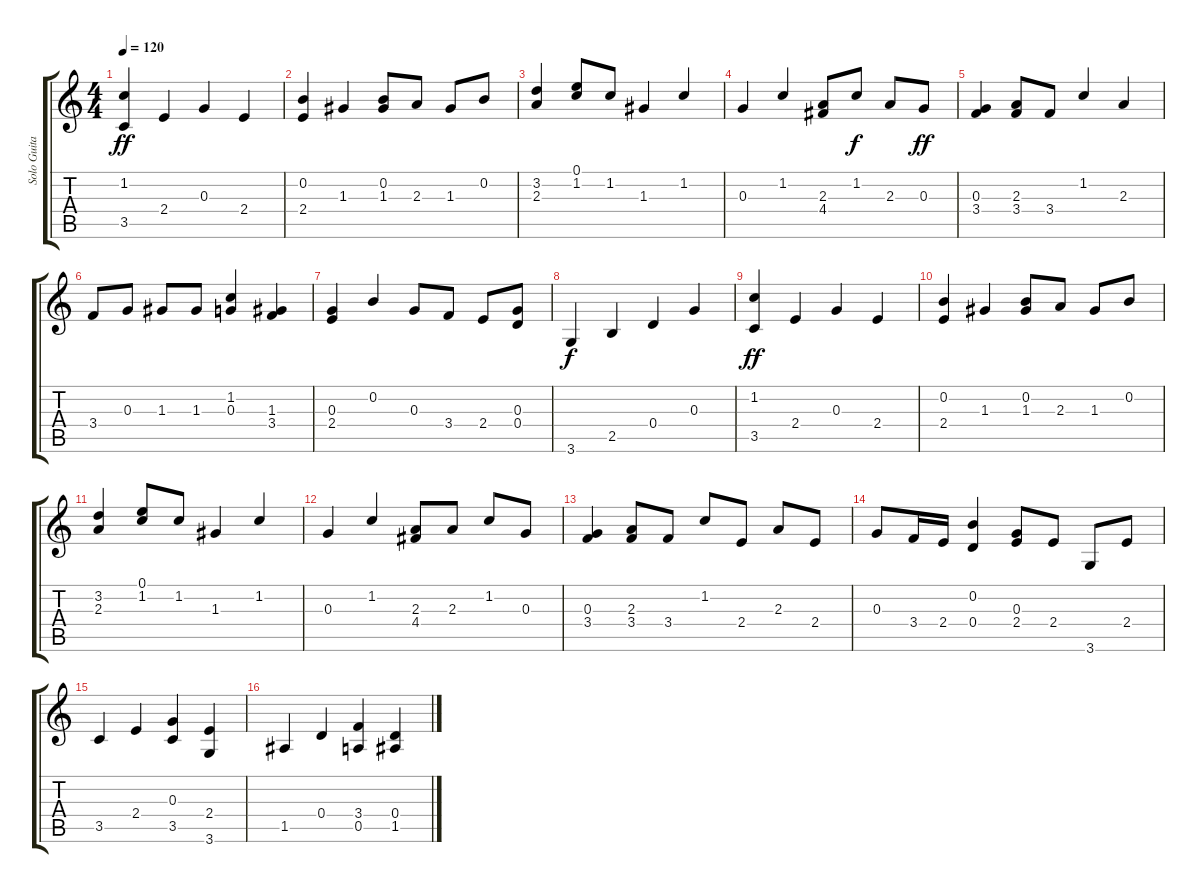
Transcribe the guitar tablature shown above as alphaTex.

\track ("Solo Guitar" "Solo Guita") {instrument acousticguitarnylon}
\staff {score tabs}
\tuning (E4 B3 G3 D3 A2 E2) {hide}
\ts (4 4)
\tempo 120
\clef g2
\ks c
(1.2 3.5).4{dy ff beam Up} 2.4.4{beam Up} 0.3.4{beam Up} 2.4.4{beam Up} |
(0.2 2.4).4{beam Up} 1.3.4{beam Up} (0.2 1.3).8{beam Up} 2.3.8{beam Up} 1.3.8{beam Up} 0.2.8{beam Up} |
(3.2 2.3).4{beam Up} (0.1 1.2).8{beam Up} 1.2.8{beam Up} 1.3.4{beam Up} 1.2.4{beam Up} |
0.3.4{beam Up} 1.2.4{beam Up} (2.3 4.4).8{beam Up} 1.2.8{dy f beam Up} 2.3.8{beam Up} 0.3.8{dy ff beam Up} |
(0.3 3.4).4{beam Up} (2.3 3.4).8{beam Up} 3.4.8{beam Up} 1.2.4{beam Up} 2.3.4{beam Up} |
3.4.8{beam Up} 0.3.8{beam Up} 1.3.8{beam Up} 1.3.8{beam Up} (1.2 0.3).4{beam Up} (1.3 3.4).4{beam Up} |
(0.3 2.4).4{beam Up} 0.2.4{beam Up} 0.3.8{beam Up} 3.4.8{beam Up} 2.4.8{beam Up} (0.3 0.4).8{beam Up} |
3.6.4{dy f beam Up} 2.5.4{beam Up} 0.4.4{beam Up} 0.3.4{beam Up} |
(1.2 3.5).4{dy ff beam Up} 2.4.4{beam Up} 0.3.4{beam Up} 2.4.4{beam Up} |
(0.2 2.4).4{beam Up} 1.3.4{beam Up} (0.2 1.3).8{beam Up} 2.3.8{beam Up} 1.3.8{beam Up} 0.2.8{beam Up} |
(3.2 2.3).4{beam Up} (0.1 1.2).8{beam Up} 1.2.8{beam Up} 1.3.4{beam Up} 1.2.4{beam Up} |
0.3.4{beam Up} 1.2.4{beam Up} (2.3 4.4).8{beam Up} 2.3.8{beam Up} 1.2.8{beam Up} 0.3.8{beam Up} |
(0.3 3.4).4{beam Up} (2.3 3.4).8{beam Up} 3.4.8{beam Up} 1.2.8{beam Up} 2.4.8{beam Up} 2.3.8{beam Up} 2.4.8{beam Up} |
0.3.8{beam Up} 3.4.16{beam Up} 2.4.16{beam Up} (0.2 0.4).4{beam Up} (0.3 2.4).8{beam Up} 2.4.8{beam Up} 3.6.8{beam Up} 2.4.8{beam Up} |
3.5.4{beam Up} 2.4.4{beam Up} (0.3 3.5).4{beam Up} (2.4 3.6).4{beam Up} |
1.5.4{beam Up} 0.4.4{beam Up} (3.4 0.5).4{beam Up} (0.4 1.5).4{beam Up}
